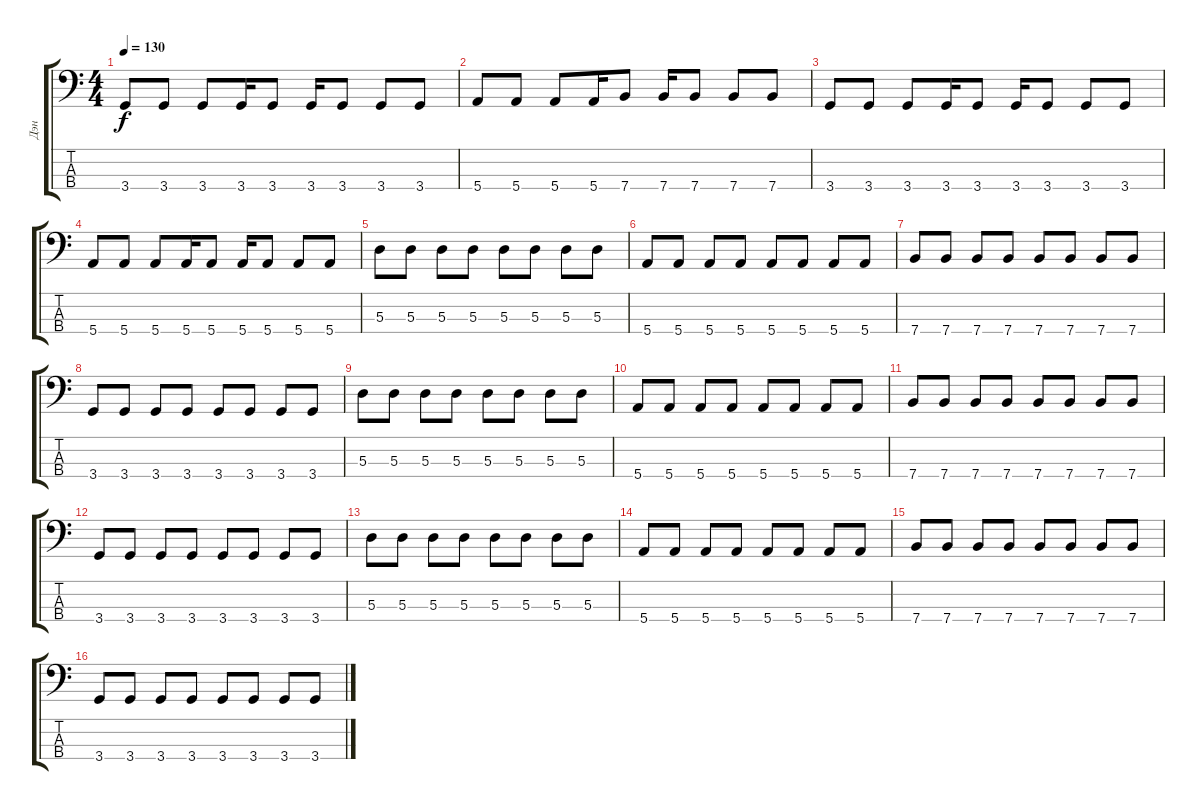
\track ("Дэн" "Дэн") {instrument electricbasspick}
\staff {score tabs}
\tuning (G2 D2 A1 E1) {hide}
\ts (4 4)
\tempo 130
\clef f4
\ks c
3.4.8{dy f} 3.4.8 3.4.8 3.4.16 3.4.8 3.4.16 3.4.8 3.4.8 3.4.8 |
5.4.8 5.4.8 5.4.8 5.4.16 7.4.8 7.4.16 7.4.8 7.4.8 7.4.8 |
3.4.8 3.4.8 3.4.8 3.4.16 3.4.8 3.4.16 3.4.8 3.4.8 3.4.8 |
5.4.8 5.4.8 5.4.8 5.4.16 5.4.8 5.4.16 5.4.8 5.4.8 5.4.8 |
5.3.8 5.3.8 5.3.8 5.3.8 5.3.8 5.3.8 5.3.8 5.3.8 |
5.4.8 5.4.8 5.4.8 5.4.8 5.4.8 5.4.8 5.4.8 5.4.8 |
7.4.8 7.4.8 7.4.8 7.4.8 7.4.8 7.4.8 7.4.8 7.4.8 |
3.4.8 3.4.8 3.4.8 3.4.8 3.4.8 3.4.8 3.4.8 3.4.8 |
5.3.8 5.3.8 5.3.8 5.3.8 5.3.8 5.3.8 5.3.8 5.3.8 |
5.4.8 5.4.8 5.4.8 5.4.8 5.4.8 5.4.8 5.4.8 5.4.8 |
7.4.8 7.4.8 7.4.8 7.4.8 7.4.8 7.4.8 7.4.8 7.4.8 |
3.4.8 3.4.8 3.4.8 3.4.8 3.4.8 3.4.8 3.4.8 3.4.8 |
5.3.8 5.3.8 5.3.8 5.3.8 5.3.8 5.3.8 5.3.8 5.3.8 |
5.4.8 5.4.8 5.4.8 5.4.8 5.4.8 5.4.8 5.4.8 5.4.8 |
7.4.8 7.4.8 7.4.8 7.4.8 7.4.8 7.4.8 7.4.8 7.4.8 |
3.4.8 3.4.8 3.4.8 3.4.8 3.4.8 3.4.8 3.4.8 3.4.8
